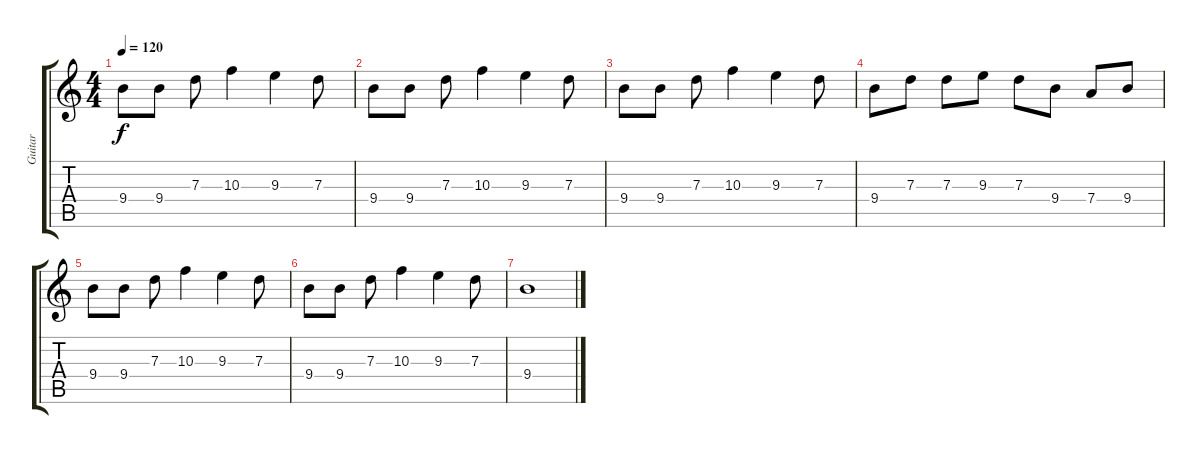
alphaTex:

\track ("Guitar" "Guitar") {instrument overdrivenguitar}
\staff {score tabs}
\tuning (E4 B3 G3 D3 A2 E2) {hide}
\ts (4 4)
\tempo 120
\clef g2
\ks c
9.4.8{dy f} 9.4.8 7.3.8 10.3.4 9.3.4 7.3.8 |
9.4.8 9.4.8 7.3.8 10.3.4 9.3.4 7.3.8 |
9.4.8 9.4.8 7.3.8 10.3.4 9.3.4 7.3.8 |
9.4.8 7.3.8 7.3.8 9.3.8 7.3.8 9.4.8 7.4.8 9.4.8 |
9.4.8 9.4.8 7.3.8 10.3.4 9.3.4 7.3.8 |
9.4.8 9.4.8 7.3.8 10.3.4 9.3.4 7.3.8 |
9.4.1
